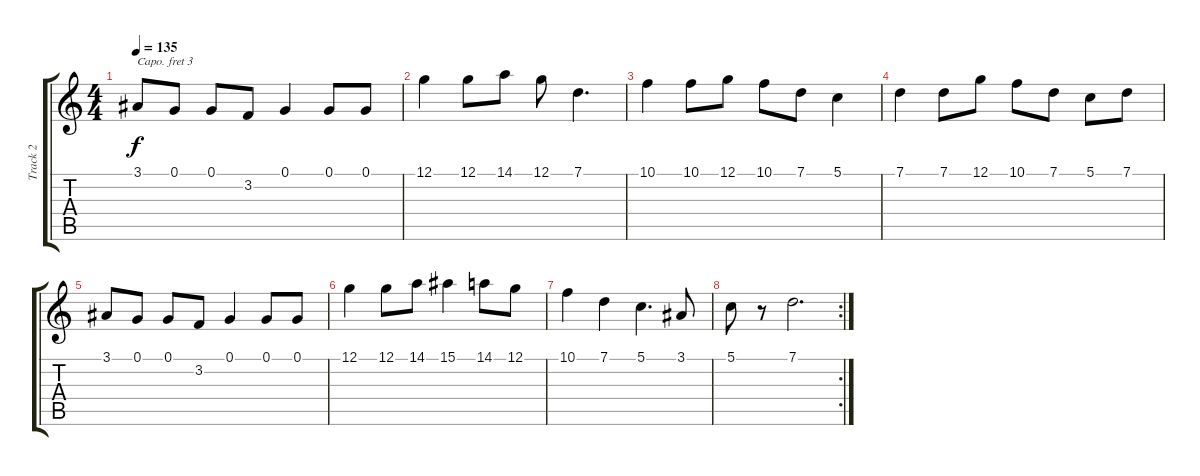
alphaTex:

\track ("Track 2" "Track 2") {instrument flute}
\staff {score tabs}
\capo 3
\tuning (E4 B3 G3 D3 A2 E2) {hide}
\ts (4 4)
\tempo 135
\clef g2
\ks c
3.1.8{dy f} 0.1.8 0.1.8 3.2.8 0.1.4 0.1.8 0.1.8 |
12.1.4 12.1.8 14.1.8 12.1.8 7.1.4{d} |
10.1.4 10.1.8 12.1.8 10.1.8 7.1.8 5.1.4 |
7.1.4 7.1.8 12.1.8 10.1.8 7.1.8 5.1.8 7.1.8 |
3.1.8 0.1.8 0.1.8 3.2.8 0.1.4 0.1.8 0.1.8 |
12.1.4 12.1.8 14.1.8 15.1.4 14.1.8 12.1.8 |
10.1.4 7.1.4 5.1.4{d} 3.1.8 |
\rc 2
5.1.8 r.8 7.1.2{d}
